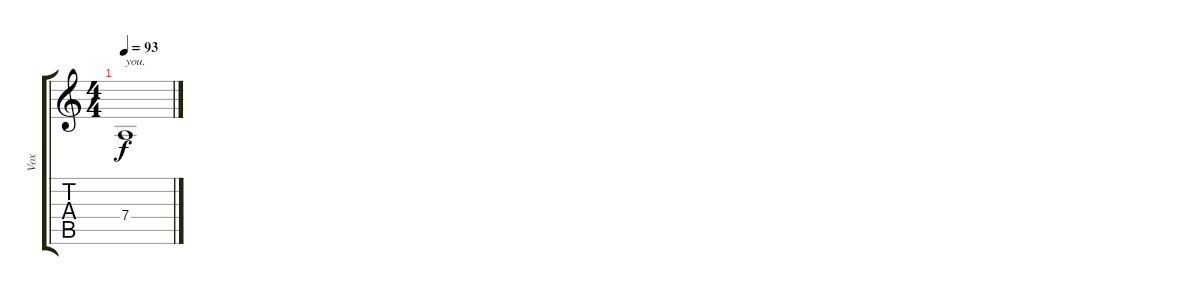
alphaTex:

\track ("Vox" "Vox") {instrument tenorsax}
\staff {score tabs}
\tuning (E4 B3 G3 D3 A2 E2) {hide}
\ts (4 4)
\tempo 93
\clef g2
\ks c
7.4.1{txt "you." dy f}
